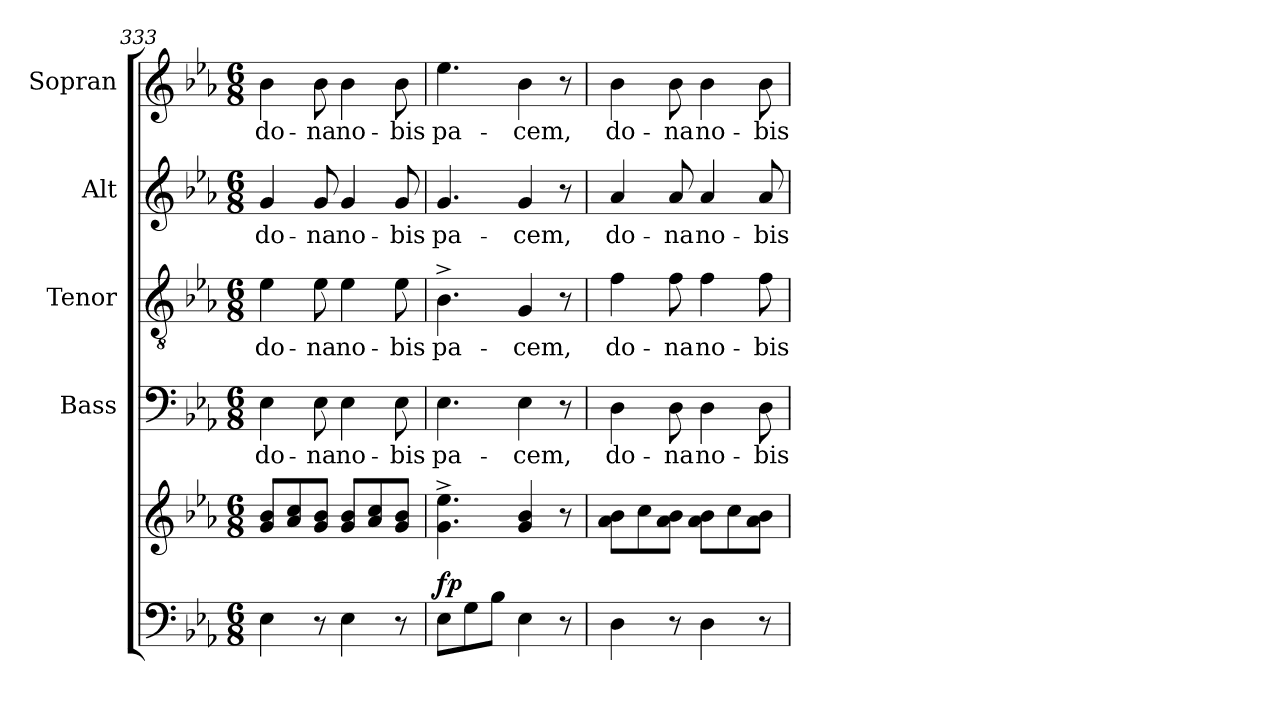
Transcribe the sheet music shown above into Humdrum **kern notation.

**kern	**kern	**dynam	**kern	**text	**kern	**text	**kern	**text	**kern	**text
*part5	*part5	*part5	*part4	*part4	*part3	*part3	*part2	*part2	*part1	*part1
*staff6	*staff5	*staff5/6	*staff4	*staff4	*staff3	*staff3	*staff2	*staff2	*staff1	*staff1
*	*	*	*I"Bass	*	*I"Tenor	*	*I"Alt	*	*I"Sopran	*
*	*	*	*I'B.	*	*I'T.	*	*I'A.	*	*I'S.	*
!!LO:LB:g=z
*clefF4	*clefG2	*	*clefF4	*	*clefGv2	*	*clefG2	*	*clefG2	*
*k[b-e-a-]	*k[b-e-a-]	*	*k[b-e-a-]	*	*k[b-e-a-]	*	*k[b-e-a-]	*	*k[b-e-a-]	*
*E-:	*E-:	*	*E-:	*	*E-:	*	*E-:	*	*E-:	*
*M6/8	*M6/8	*	*M6/8	*	*M6/8	*	*M6/8	*	*M6/8	*
=333	=333	=333	=333	=333	=333	=333	=333	=333	=333	=333
!	!	!	!	!LO:LY:b	!	!LO:LY:b	!	!LO:LY:b	!	!LO:LY:b
4E-\	8g/ 8b-/L	.	4E-\	do-	4e-\	do-	4g/	do-	4b-\	do-
.	8a-/ 8cc/	.	.	.	.	.	.	.	.	.
!	!	!	!	!LO:LY:b	!	!LO:LY:b	!	!LO:LY:b	!	!LO:LY:b
8r	8g/ 8b-/J	.	8E-\	-na	8e-\	-na	8g/	-na	8b-\	-na
!	!	!	!	!LO:LY:b	!	!LO:LY:b	!	!LO:LY:b	!	!LO:LY:b
4E-\	8g/ 8b-/L	.	4E-\	no-	4e-\	no-	4g/	no-	4b-\	no-
.	8a-/ 8cc/	.	.	.	.	.	.	.	.	.
!	!	!	!	!LO:LY:b	!	!LO:LY:b	!	!LO:LY:b	!	!LO:LY:b
8r	8g/ 8b-/J	.	8E-\	-bis	8e-\	-bis	8g/	-bis	8b-\	-bis
=334	=334	=334	=334	=334	=334	=334	=334	=334	=334	=334
!	!	!LO:DY:a=2	!	!LO:LY:b	!	!LO:LY:b	!	!LO:LY:b	!	!LO:LY:b
8E-\L	4.g\^> 4.ee-\^>	fp	4.E-\	pa-	4.B-^>\	pa-	4.g/	pa-	4.ee-\	pa-
8G\	.	.	.	.	.	.	.	.	.	.
8B-\J	.	.	.	.	.	.	.	.	.	.
!	!	!	!	!LO:LY:b	!	!LO:LY:b	!	!LO:LY:b	!	!LO:LY:b
4E-\	4g/ 4b-/	.	4E-\	-cem,	4G/	-cem,	4g/	-cem,	4b-\	-cem,
8r	8r	.	8r	.	8r	.	8r	.	8r	.
=335	=335	=335	=335	=335	=335	=335	=335	=335	=335	=335
!	!	!	!	!LO:LY:b	!	!LO:LY:b	!	!LO:LY:b	!	!LO:LY:b
4D\	8a-\ 8b-\L	.	4D\	do-	4f\	do-	4a-/	do-	4b-\	do-
.	8cc\	.	.	.	.	.	.	.	.	.
!	!	!	!	!LO:LY:b	!	!LO:LY:b	!	!LO:LY:b	!	!LO:LY:b
8r	8a-\ 8b-\J	.	8D\	-na	8f\	-na	8a-/	-na	8b-\	-na
!	!	!	!	!LO:LY:b	!	!LO:LY:b	!	!LO:LY:b	!	!LO:LY:b
4D\	8a-\ 8b-\L	.	4D\	no-	4f\	no-	4a-/	no-	4b-\	no-
.	8cc\	.	.	.	.	.	.	.	.	.
!	!	!	!	!LO:LY:b	!	!LO:LY:b	!	!LO:LY:b	!	!LO:LY:b
8r	8a-\ 8b-\J	.	8D\	-bis	8f\	-bis	8a-/	-bis	8b-\	-bis
=	=	=	=	=	=	=	=	=	=	=
*-	*-	*-	*-	*-	*-	*-	*-	*-	*-	*-
